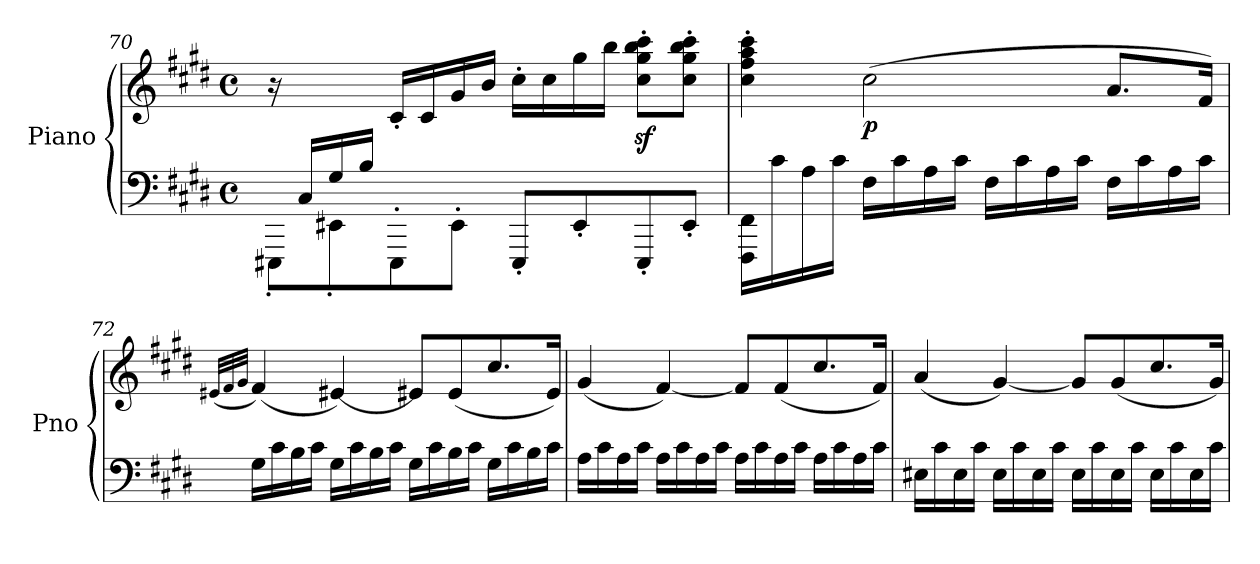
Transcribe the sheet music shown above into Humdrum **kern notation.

**kern	**kern	**dynam
*part1	*part1	*part1
*staff2	*staff1	*staff1/2
*I"Piano	*	*
*I'Pno	*	*
!!LO:LB:g=z
*clefF4	*clefG2	*
*k[f#c#g#d#]	*k[f#c#g#d#]	*
*M4/4	*M4/4	*
*met(c)	*met(c)	*
=70	=70	=70
*^	*	*
16ryy	8EEE#X'<\L	16r	.
16C#/LL	.	8.ryy	.
16G#/	8EE#X'<\	.	.
16B/JJ	.	.	.
2.ryy	8EEE#'<\	16c#'/LL	.
.	.	16c#/	.
.	8EE#'<\J	16g#/	.
.	.	16b/JJ	.
.	8EEE#'</L	16cc#'\LL	.
.	.	16cc#\	.
.	8EE#'</	16gg#\	.
.	.	16bb\JJ	.
.	8EEE#'</	8cc#\z<' 8gg#\z<' 8bb\z<' 8ccc#\z<'L	.
.	8EE#'</J	8cc#\' 8gg#\' 8bb\' 8ccc#\'J	.
*v	*v	*	*
=71	=71	=71
16FFF#/ 16FF#/LL	4cc#\' 4ff#\' 4aa\' 4ccc#\'	.
16c#\	.	.
16A\	.	.
16c#\JJ	.	.
!	!	!LO:DY:b
16F#\LL	(2cc#\	p
16c#\	.	.
16A\	.	.
16c#\JJ	.	.
16F#\LL	.	.
16c#\	.	.
16A\	.	.
16c#\JJ	.	.
16F#\LL	8.a/L	.
16c#\	.	.
16A\	.	.
16c#\JJ	16f#/Jk)	.
=72	=72	=72
.	(32qe#X/LLL	.
.	32qf#/	.
.	32qg#/JJJ	.
16G#\LL	(4f#/)	.
16c#\	.	.
16B\	.	.
16c#\JJ	.	.
16G#\LL	[4e#X/)	.
16c#\	.	.
16B\	.	.
16c#\JJ	.	.
16G#\LL	8e#X/L]	.
16c#\	.	.
16B\	(8e#/	.
16c#\JJ	.	.
16G#\LL	8.cc#/	.
16c#\	.	.
16B\	.	.
16c#\JJ	16e#/Jk)	.
!!LO:LB:g=z
=73	=73	=73
16A\LL	(4g#/	.
16c#\	.	.
16A\	.	.
16c#\JJ	.	.
16A\LL	[4f#/)	.
16c#\	.	.
16A\	.	.
16c#\JJ	.	.
16A\LL	8f#/L]	.
16c#\	.	.
16A\	(8f#/	.
16c#\JJ	.	.
16A\LL	8.cc#/	.
16c#\	.	.
16A\	.	.
16c#\JJ	16f#/Jk)	.
=74	=74	=74
16E#X\LL	(4a/	.
16c#\	.	.
16E#\	.	.
16c#\JJ	.	.
16E#\LL	[4g#/)	.
16c#\	.	.
16E#\	.	.
16c#\JJ	.	.
16E#\LL	8g#/L]	.
16c#\	.	.
16E#\	(8g#/	.
16c#\JJ	.	.
16E#\LL	8.cc#/	.
16c#\	.	.
16E#\	.	.
16c#\JJ	16g#/Jk)	.
=	=	=
*-	*-	*-
